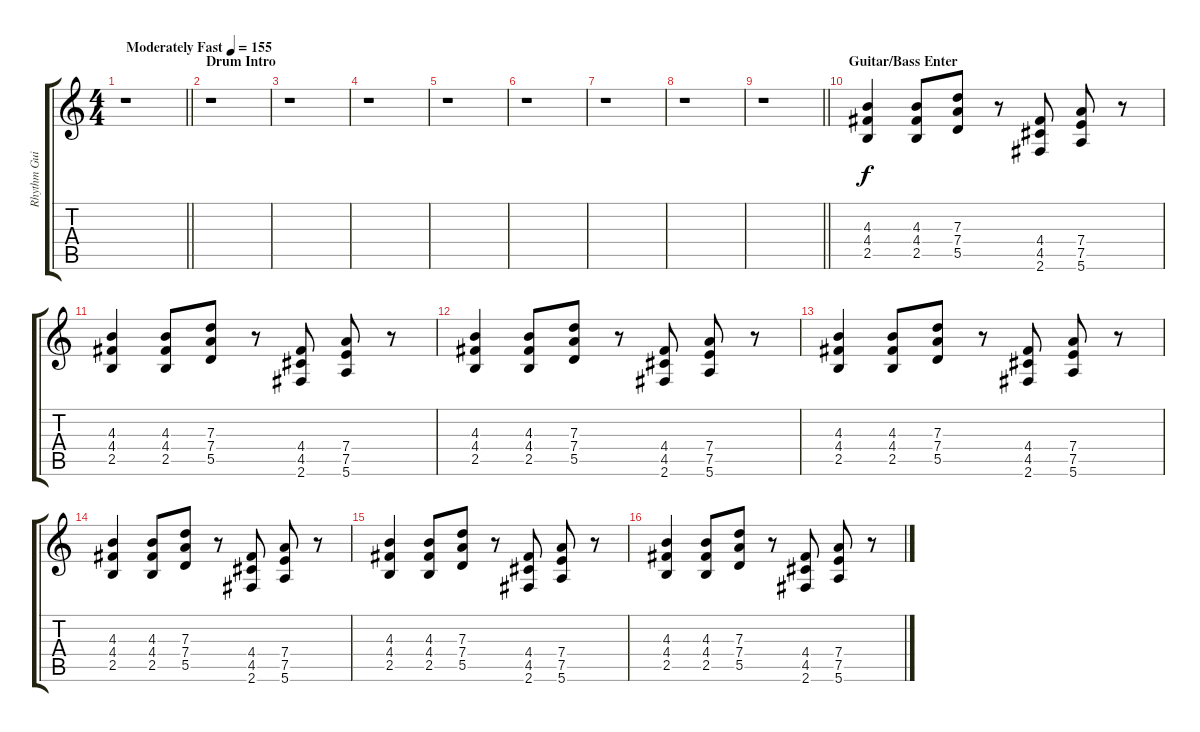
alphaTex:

\track ("Rhythm Guitar" "Rhythm Gui") {instrument acousticguitarsteel}
\staff {score tabs}
\tuning (E4 B3 G3 D3 A2 E2) {hide}
\ts (4 4)
\tempo (155 "Moderately Fast")
\clef g2
\barLineRight lightlight
\ks c
r.1{dy f instrument acousticguitarsteel} |
\section ("" "Drum Intro")
r.1 |
r.1 |
r.1 |
r.1 |
r.1 |
r.1 |
r.1 |
\barLineRight lightlight
r.1 |
\section ("" "Guitar/Bass Enter")
(4.3 4.4 2.5).4 (4.3 4.4 2.5).8 (7.3 7.4 5.5).8 r.8 (4.4 4.5 2.6).8 (7.4 7.5 5.6).8 r.8 |
(4.3 4.4 2.5).4 (4.3 4.4 2.5).8 (7.3 7.4 5.5).8 r.8 (4.4 4.5 2.6).8 (7.4 7.5 5.6).8 r.8 |
(4.3 4.4 2.5).4 (4.3 4.4 2.5).8 (7.3 7.4 5.5).8 r.8 (4.4 4.5 2.6).8 (7.4 7.5 5.6).8 r.8 |
(4.3 4.4 2.5).4 (4.3 4.4 2.5).8 (7.3 7.4 5.5).8 r.8 (4.4 4.5 2.6).8 (7.4 7.5 5.6).8 r.8 |
(4.3 4.4 2.5).4 (4.3 4.4 2.5).8 (7.3 7.4 5.5).8 r.8 (4.4 4.5 2.6).8 (7.4 7.5 5.6).8 r.8 |
(4.3 4.4 2.5).4 (4.3 4.4 2.5).8 (7.3 7.4 5.5).8 r.8 (4.4 4.5 2.6).8 (7.4 7.5 5.6).8 r.8 |
(4.3 4.4 2.5).4 (4.3 4.4 2.5).8 (7.3 7.4 5.5).8 r.8 (4.4 4.5 2.6).8 (7.4 7.5 5.6).8 r.8
